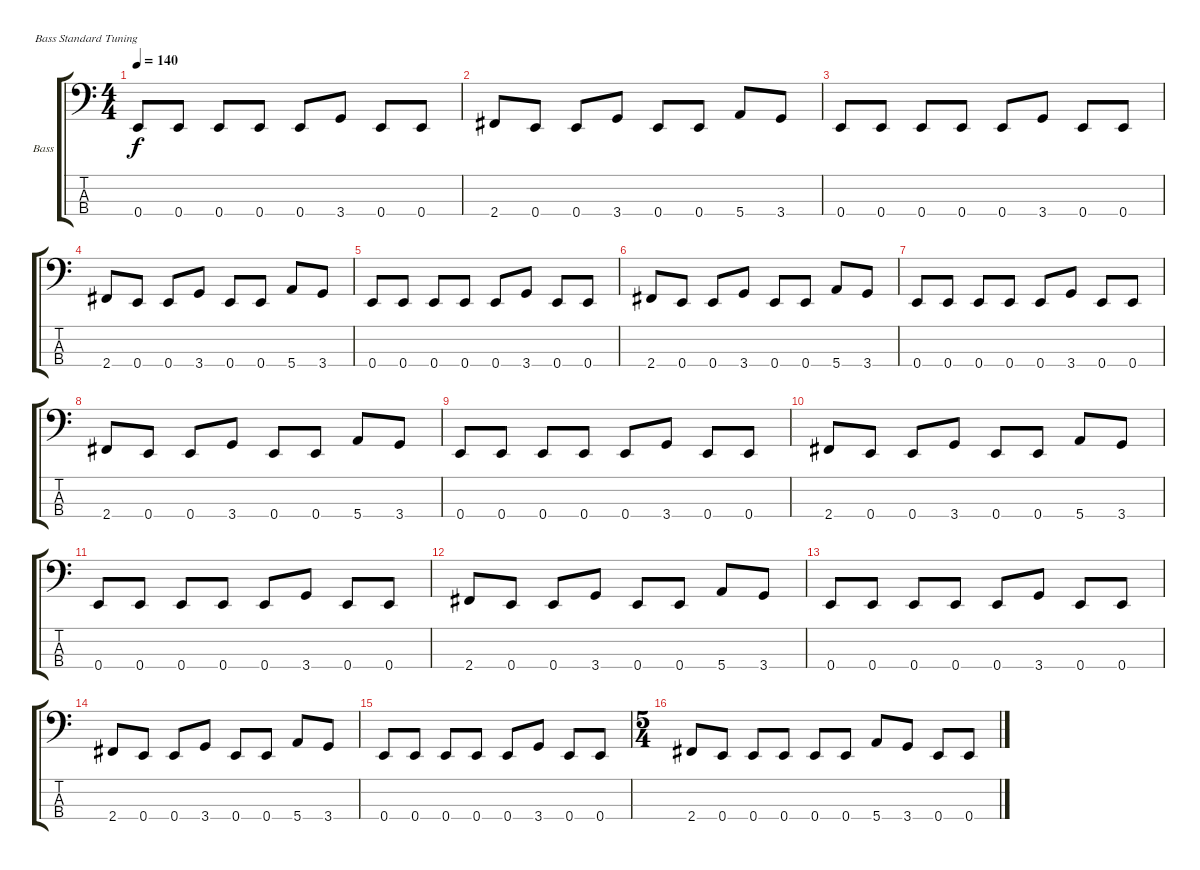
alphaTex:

\defaultSystemsLayout 4
\bracketExtendMode groupsimilarinstruments
\firstSystemTrackNameOrientation horizontal
\otherSystemsTrackNameOrientation horizontal
\track ("Bass" "Bass") {instrument electricbasspick}
\staff {score tabs}
\tuning (G2 D2 A1 E1)
\ts (4 4)
\tempo 140
\clef f4
\scale
0.333333
\ks c
0.4.8{dy f} 0.4.8 0.4.8 0.4.8 0.4.8 3.4.8 0.4.8 0.4.8 |
\scale
0.333333 2.4.8 0.4.8 0.4.8 3.4.8 0.4.8 0.4.8 5.4.8 3.4.8 |
\scale
0.333333 0.4.8 0.4.8 0.4.8 0.4.8 0.4.8 3.4.8 0.4.8 0.4.8 |
\scale
0.333333 2.4.8 0.4.8 0.4.8 3.4.8 0.4.8 0.4.8 5.4.8 3.4.8 |
0.4.8 0.4.8 0.4.8 0.4.8 0.4.8 3.4.8 0.4.8 0.4.8 |
2.4.8 0.4.8 0.4.8 3.4.8 0.4.8 0.4.8 5.4.8 3.4.8 |
0.4.8 0.4.8 0.4.8 0.4.8 0.4.8 3.4.8 0.4.8 0.4.8 |
2.4.8 0.4.8 0.4.8 3.4.8 0.4.8 0.4.8 5.4.8 3.4.8 |
0.4.8 0.4.8 0.4.8 0.4.8 0.4.8 3.4.8 0.4.8 0.4.8 |
2.4.8 0.4.8 0.4.8 3.4.8 0.4.8 0.4.8 5.4.8 3.4.8 |
0.4.8 0.4.8 0.4.8 0.4.8 0.4.8 3.4.8 0.4.8 0.4.8 |
2.4.8 0.4.8 0.4.8 3.4.8 0.4.8 0.4.8 5.4.8 3.4.8 |
0.4.8 0.4.8 0.4.8 0.4.8 0.4.8 3.4.8 0.4.8 0.4.8 |
2.4.8 0.4.8 0.4.8 3.4.8 0.4.8 0.4.8 5.4.8 3.4.8 |
0.4.8 0.4.8 0.4.8 0.4.8 0.4.8 3.4.8 0.4.8 0.4.8 |
\ts (5 4)
2.4.8 0.4.8 0.4.8 0.4.8 0.4.8 0.4.8 5.4.8 3.4.8 0.4.8 0.4.8
